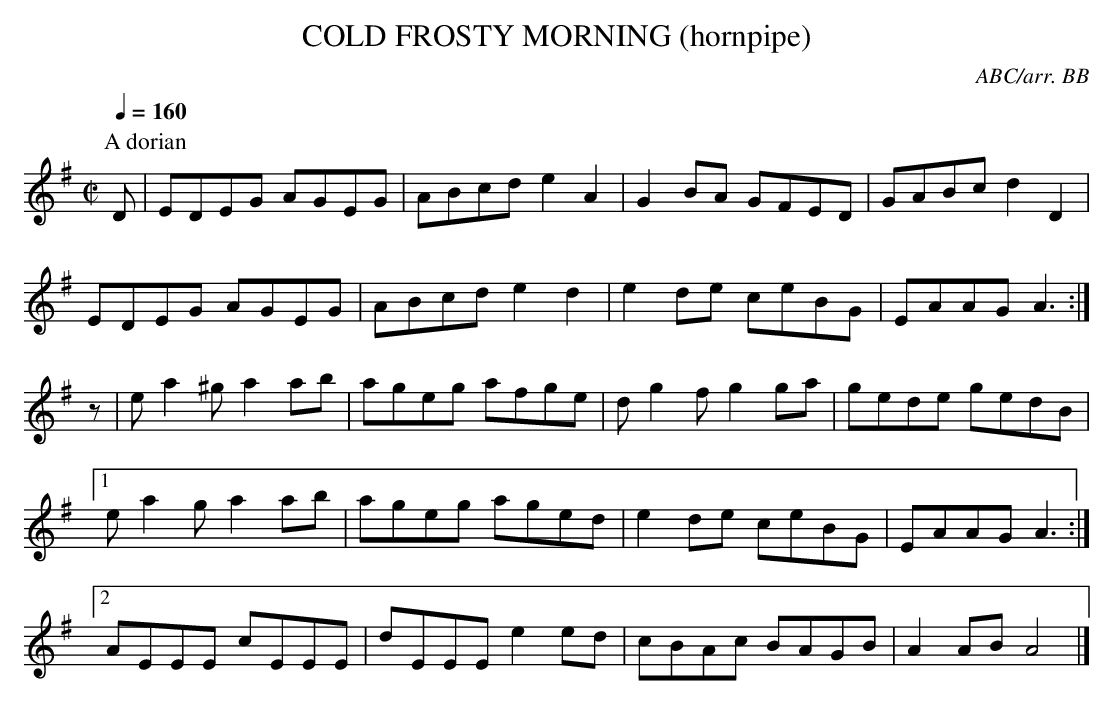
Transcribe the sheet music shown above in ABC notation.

X:1
T:COLD FROSTY MORNING (hornpipe)
C:ABC/arr. BB
good hornpipe.
Q:1/4=160
M:C|
K:G
P:A dorian
D|EDEG AGEG|ABcd e2 A2|G2 BA GFED|GABc d2 D2|
EDEG AGEG|ABcd e2 d2|e2de ceBG |EAAG A3:|
z|ea2^g a2 ab|ageg afge|dg2fg2 ga|gede gedB|
[1 ea2g a2 ab|ageg aged|e2de ceBG |EAAG A3:|
[2 AEEE cEEE|dEEE e2 ed|cBAc BAGB|A2AB A4|]
